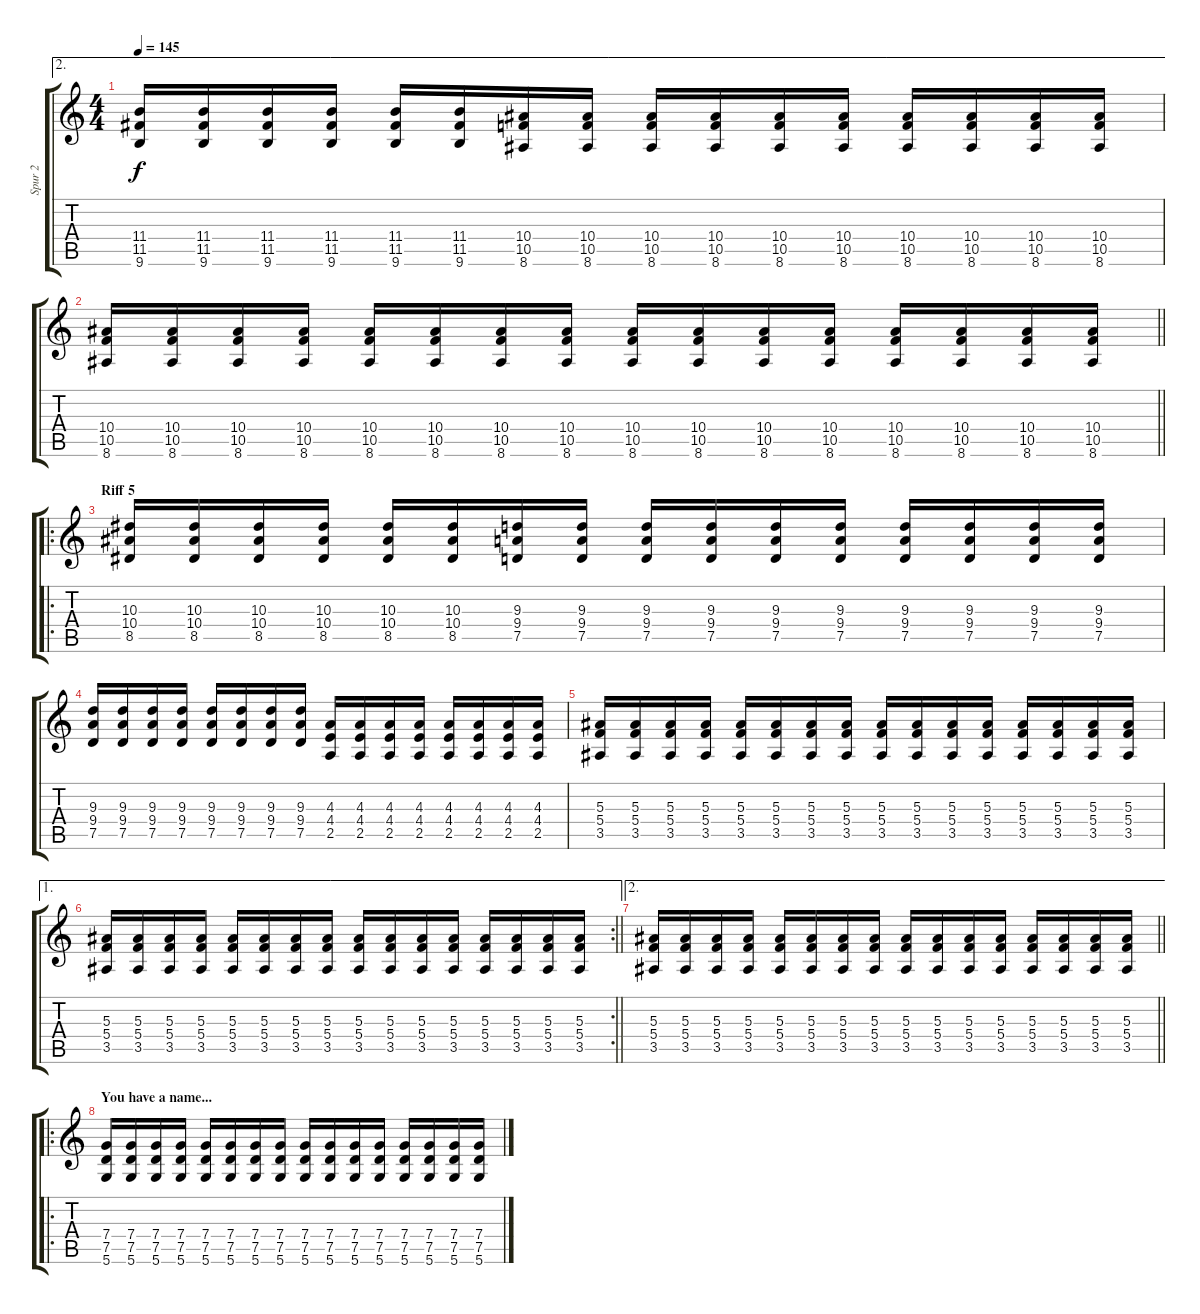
\track ("Spur 2" "Spur 2") {instrument distortionguitar}
\staff {score tabs}
\tuning (D4 A3 F3 C3 G2 D2) {hide}
\ae 2
\ts (4 4)
\tempo 145
\clef g2
\ks c
(11.4 11.5 9.6).16{dy f} (11.4 11.5 9.6).16 (11.4 11.5 9.6).16 (11.4 11.5 9.6).16 (11.4 11.5 9.6).16 (11.4 11.5 9.6).16 (10.4 10.5 8.6).16 (10.4 10.5 8.6).16 (10.4 10.5 8.6).16 (10.4 10.5 8.6).16 (10.4 10.5 8.6).16 (10.4 10.5 8.6).16 (10.4 10.5 8.6).16 (10.4 10.5 8.6).16 (10.4 10.5 8.6).16 (10.4 10.5 8.6).16 |
\barLineRight lightlight
(10.4 10.5 8.6).16 (10.4 10.5 8.6).16 (10.4 10.5 8.6).16 (10.4 10.5 8.6).16 (10.4 10.5 8.6).16 (10.4 10.5 8.6).16 (10.4 10.5 8.6).16 (10.4 10.5 8.6).16 (10.4 10.5 8.6).16 (10.4 10.5 8.6).16 (10.4 10.5 8.6).16 (10.4 10.5 8.6).16 (10.4 10.5 8.6).16 (10.4 10.5 8.6).16 (10.4 10.5 8.6).16 (10.4 10.5 8.6).16 |
\ro
\section ("" "Riff 5")
(10.3 10.4 8.5).16 (10.3 10.4 8.5).16 (10.3 10.4 8.5).16 (10.3 10.4 8.5).16 (10.3 10.4 8.5).16 (10.3 10.4 8.5).16 (9.3 9.4 7.5).16 (9.3 9.4 7.5).16 (9.3 9.4 7.5).16 (9.3 9.4 7.5).16 (9.3 9.4 7.5).16 (9.3 9.4 7.5).16 (9.3 9.4 7.5).16 (9.3 9.4 7.5).16 (9.3 9.4 7.5).16 (9.3 9.4 7.5).16 |
(9.3 9.4 7.5).16 (9.3 9.4 7.5).16 (9.3 9.4 7.5).16 (9.3 9.4 7.5).16 (9.3 9.4 7.5).16 (9.3 9.4 7.5).16 (9.3 9.4 7.5).16 (9.3 9.4 7.5).16 (4.3 4.4 2.5).16 (4.3 4.4 2.5).16 (4.3 4.4 2.5).16 (4.3 4.4 2.5).16 (4.3 4.4 2.5).16 (4.3 4.4 2.5).16 (4.3 4.4 2.5).16 (4.3 4.4 2.5).16 |
(5.3 5.4 3.5).16 (5.3 5.4 3.5).16 (5.3 5.4 3.5).16 (5.3 5.4 3.5).16 (5.3 5.4 3.5).16 (5.3 5.4 3.5).16 (5.3 5.4 3.5).16 (5.3 5.4 3.5).16 (5.3 5.4 3.5).16 (5.3 5.4 3.5).16 (5.3 5.4 3.5).16 (5.3 5.4 3.5).16 (5.3 5.4 3.5).16 (5.3 5.4 3.5).16 (5.3 5.4 3.5).16 (5.3 5.4 3.5).16 |
\ae 1
\rc 2
\barLineRight lightlight
(5.3 5.4 3.5).16 (5.3 5.4 3.5).16 (5.3 5.4 3.5).16 (5.3 5.4 3.5).16 (5.3 5.4 3.5).16 (5.3 5.4 3.5).16 (5.3 5.4 3.5).16 (5.3 5.4 3.5).16 (5.3 5.4 3.5).16 (5.3 5.4 3.5).16 (5.3 5.4 3.5).16 (5.3 5.4 3.5).16 (5.3 5.4 3.5).16 (5.3 5.4 3.5).16 (5.3 5.4 3.5).16 (5.3 5.4 3.5).16 |
\ae 2
\barLineRight lightlight
(5.3 5.4 3.5).16 (5.3 5.4 3.5).16 (5.3 5.4 3.5).16 (5.3 5.4 3.5).16 (5.3 5.4 3.5).16 (5.3 5.4 3.5).16 (5.3 5.4 3.5).16 (5.3 5.4 3.5).16 (5.3 5.4 3.5).16 (5.3 5.4 3.5).16 (5.3 5.4 3.5).16 (5.3 5.4 3.5).16 (5.3 5.4 3.5).16 (5.3 5.4 3.5).16 (5.3 5.4 3.5).16 (5.3 5.4 3.5).16 |
\ro
\section ("" "You have a name...")
(7.4 7.5 5.6).16 (7.4 7.5 5.6).16 (7.4 7.5 5.6).16 (7.4 7.5 5.6).16 (7.4 7.5 5.6).16 (7.4 7.5 5.6).16 (7.4 7.5 5.6).16 (7.4 7.5 5.6).16 (7.4 7.5 5.6).16 (7.4 7.5 5.6).16 (7.4 7.5 5.6).16 (7.4 7.5 5.6).16 (7.4 7.5 5.6).16 (7.4 7.5 5.6).16 (7.4 7.5 5.6).16 (7.4 7.5 5.6).16
